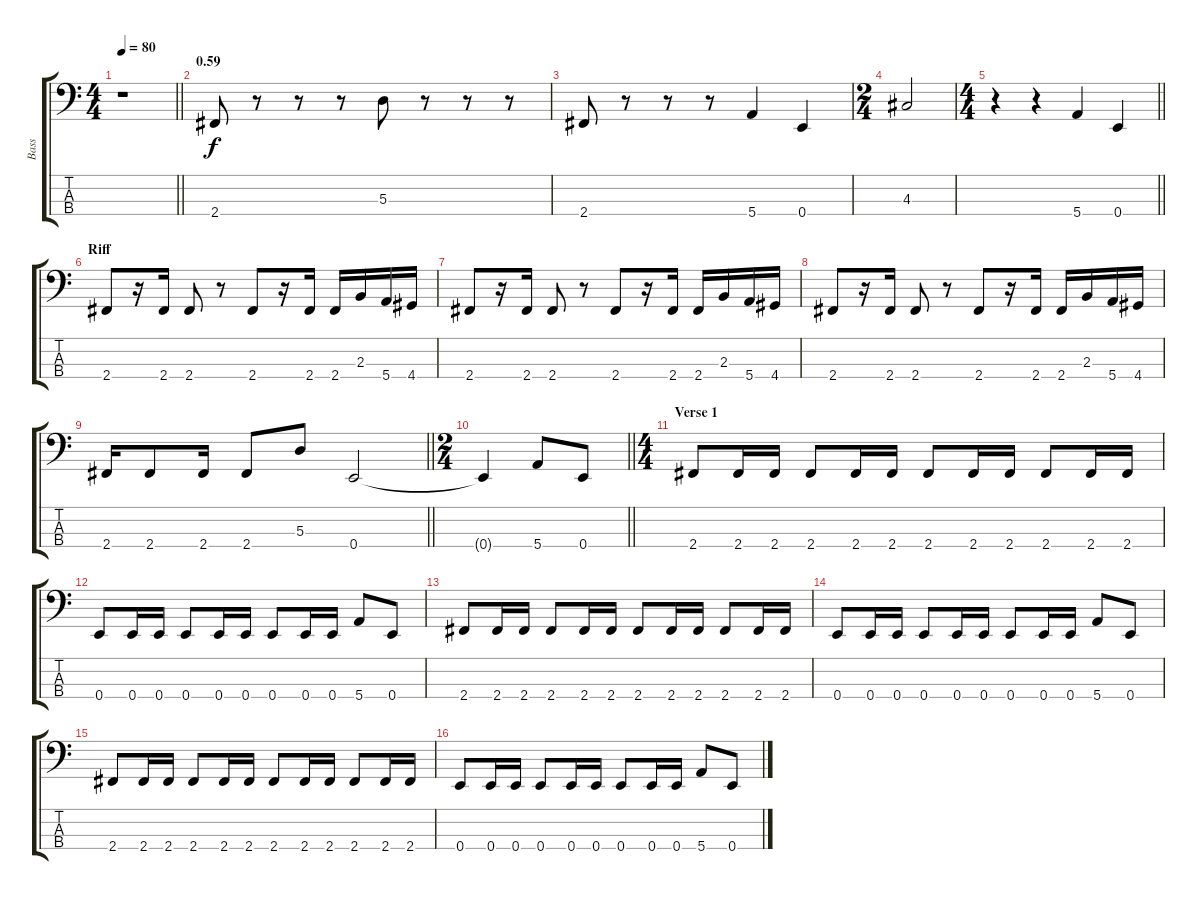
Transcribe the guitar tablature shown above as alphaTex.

\track ("Bass" "Bass") {instrument electricbassfinger}
\staff {score tabs}
\tuning (G2 D2 A1 E1) {hide}
\ts (4 4)
\tempo 80
\clef f4
\barLineRight lightlight
\ks c
r.1{dy f instrument electricbassfinger} |
\section ("" "0.59")
2.4.8 r.8 r.8 r.8 5.3.8 r.8 r.8 r.8 |
2.4.8 r.8 r.8 r.8 5.4.4 0.4.4 |
\ts (2 4)
4.3.2 |
\ts (4 4)
\barLineRight lightlight
r.4 r.4 5.4.4 0.4.4 |
\section ("" "Riff")
2.4.8 r.16 2.4.16 2.4.8 r.8 2.4.8 r.16 2.4.16 2.4.16 2.3.16 5.4.16 4.4.16 |
2.4.8 r.16 2.4.16 2.4.8 r.8 2.4.8 r.16 2.4.16 2.4.16 2.3.16 5.4.16 4.4.16 |
2.4.8 r.16 2.4.16 2.4.8 r.8 2.4.8 r.16 2.4.16 2.4.16 2.3.16 5.4.16 4.4.16 |
\barLineRight lightlight
2.4.16 2.4.8 2.4.16 2.4.8 5.3.8 0.4.2 |
\ts (2 4)
\barLineRight lightlight
0.4{t}.4 5.4.8 0.4.8 |
\ts (4 4)
\section ("" "Verse 1")
2.4.8 2.4.16 2.4.16 2.4.8 2.4.16 2.4.16 2.4.8 2.4.16 2.4.16 2.4.8 2.4.16 2.4.16 |
0.4.8 0.4.16 0.4.16 0.4.8 0.4.16 0.4.16 0.4.8 0.4.16 0.4.16 5.4.8 0.4.8 |
2.4.8 2.4.16 2.4.16 2.4.8 2.4.16 2.4.16 2.4.8 2.4.16 2.4.16 2.4.8 2.4.16 2.4.16 |
0.4.8 0.4.16 0.4.16 0.4.8 0.4.16 0.4.16 0.4.8 0.4.16 0.4.16 5.4.8 0.4.8 |
2.4.8 2.4.16 2.4.16 2.4.8 2.4.16 2.4.16 2.4.8 2.4.16 2.4.16 2.4.8 2.4.16 2.4.16 |
0.4.8 0.4.16 0.4.16 0.4.8 0.4.16 0.4.16 0.4.8 0.4.16 0.4.16 5.4.8 0.4.8
